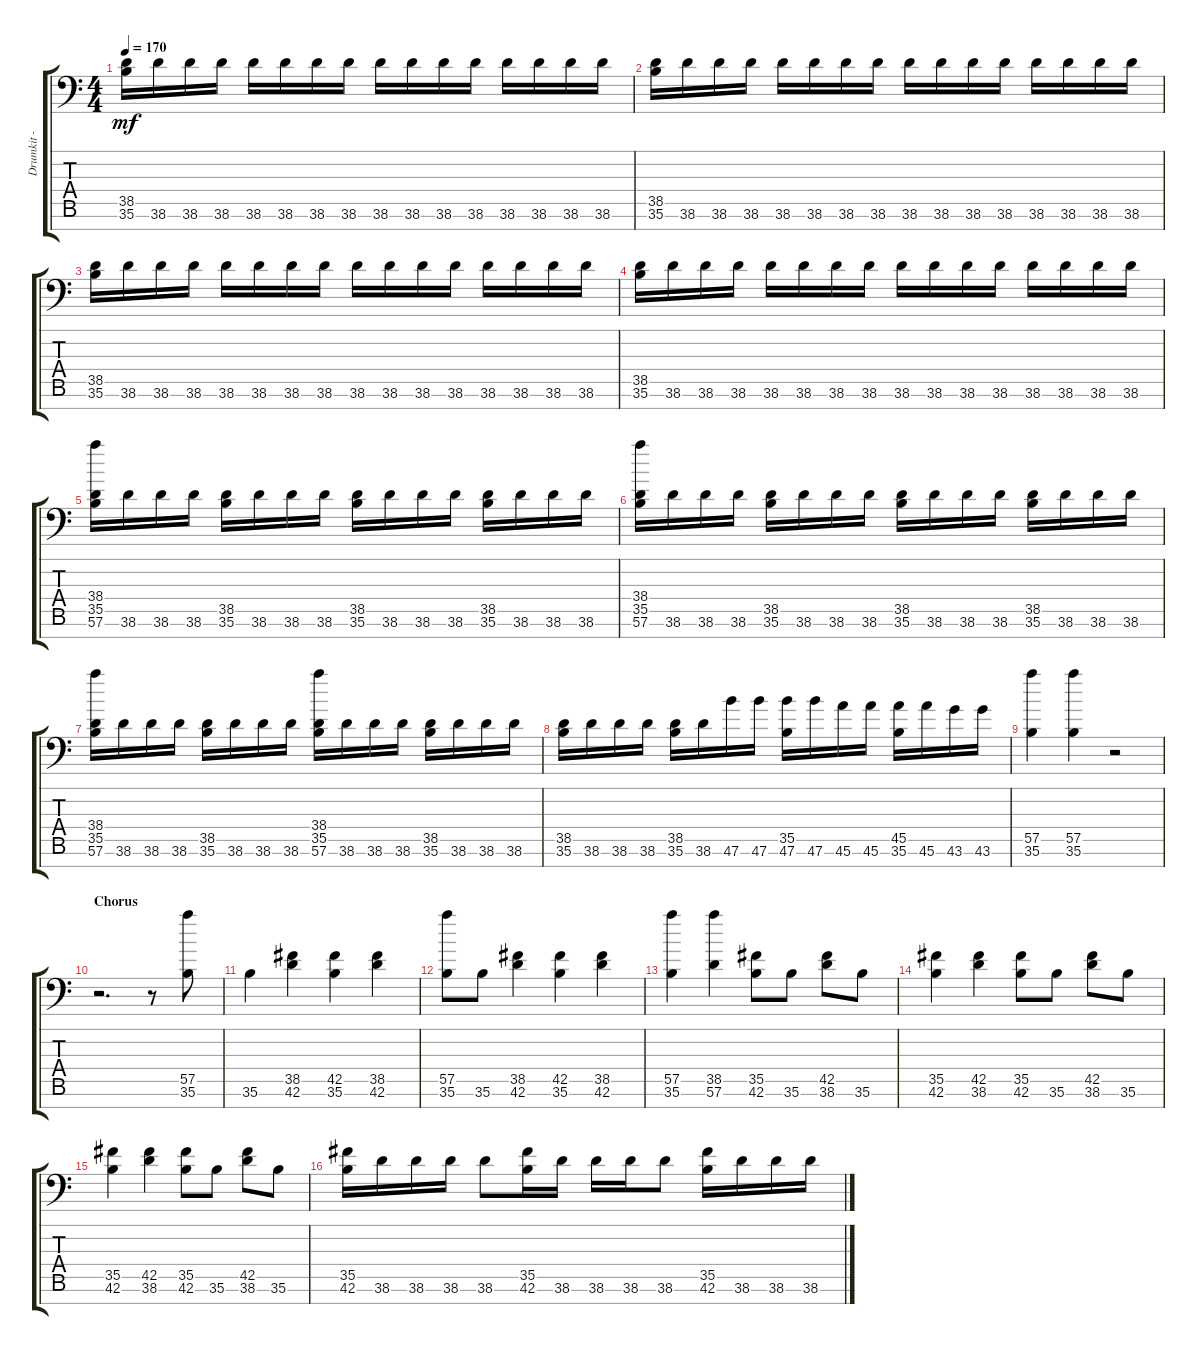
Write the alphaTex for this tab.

\track ("Drumkit - Chuck Comeau" "Drumkit - ") {instrument acousticgrandpiano}
\staff {score tabs}
\tuning (C-1 C-1 C-1 C-1 C-1 C-1 C-1) {hide}
\ts (4 4)
\tempo 170
\clef f4
\ks c
(38.5 35.6).16{dy mf} 38.6.16 38.6.16 38.6.16 38.6.16 38.6.16 38.6.16 38.6.16 38.6.16 38.6.16 38.6.16 38.6.16 38.6.16 38.6.16 38.6.16 38.6.16 |
(38.5 35.6).16 38.6.16 38.6.16 38.6.16 38.6.16 38.6.16 38.6.16 38.6.16 38.6.16 38.6.16 38.6.16 38.6.16 38.6.16 38.6.16 38.6.16 38.6.16 |
(38.5 35.6).16 38.6.16 38.6.16 38.6.16 38.6.16 38.6.16 38.6.16 38.6.16 38.6.16 38.6.16 38.6.16 38.6.16 38.6.16 38.6.16 38.6.16 38.6.16 |
(38.5 35.6).16 38.6.16 38.6.16 38.6.16 38.6.16 38.6.16 38.6.16 38.6.16 38.6.16 38.6.16 38.6.16 38.6.16 38.6.16 38.6.16 38.6.16 38.6.16 |
(38.4 35.5 57.6).16 38.6.16 38.6.16 38.6.16 (38.5 35.6).16 38.6.16 38.6.16 38.6.16 (38.5 35.6).16 38.6.16 38.6.16 38.6.16 (38.5 35.6).16 38.6.16 38.6.16 38.6.16 |
(38.4 35.5 57.6).16 38.6.16 38.6.16 38.6.16 (38.5 35.6).16 38.6.16 38.6.16 38.6.16 (38.5 35.6).16 38.6.16 38.6.16 38.6.16 (38.5 35.6).16 38.6.16 38.6.16 38.6.16 |
(38.4 35.5 57.6).16 38.6.16 38.6.16 38.6.16 (38.5 35.6).16 38.6.16 38.6.16 38.6.16 (38.4 35.5 57.6).16 38.6.16 38.6.16 38.6.16 (38.5 35.6).16 38.6.16 38.6.16 38.6.16 |
(38.5 35.6).16 38.6.16 38.6.16 38.6.16 (38.5 35.6).16 38.6.16 47.6.16 47.6.16 (35.5 47.6).16 47.6.16 45.6.16 45.6.16 (45.5 35.6).16 45.6.16 43.6.16 43.6.16 |
(57.5 35.6).4 (57.5 35.6).4 r.2 |
\section ("" "Chorus")
r.2{d} r.8 (57.5 35.6).8 |
35.6.4 (38.5 42.6).4 (42.5 35.6).4 (38.5 42.6).4 |
(57.5 35.6).8 35.6.8 (38.5 42.6).4 (42.5 35.6).4 (38.5 42.6).4 |
(57.5 35.6).4 (38.5 57.6).4 (35.5 42.6).8 35.6.8 (42.5 38.6).8 35.6.8 |
(35.5 42.6).4 (42.5 38.6).4 (35.5 42.6).8 35.6.8 (42.5 38.6).8 35.6.8 |
(35.5 42.6).4 (42.5 38.6).4 (35.5 42.6).8 35.6.8 (42.5 38.6).8 35.6.8 |
(35.5 42.6).16 38.6.16 38.6.16 38.6.16 38.6.8 (35.5 42.6).16 38.6.16 38.6.16 38.6.16 38.6.8 (35.5 42.6).16 38.6.16 38.6.16 38.6.16
